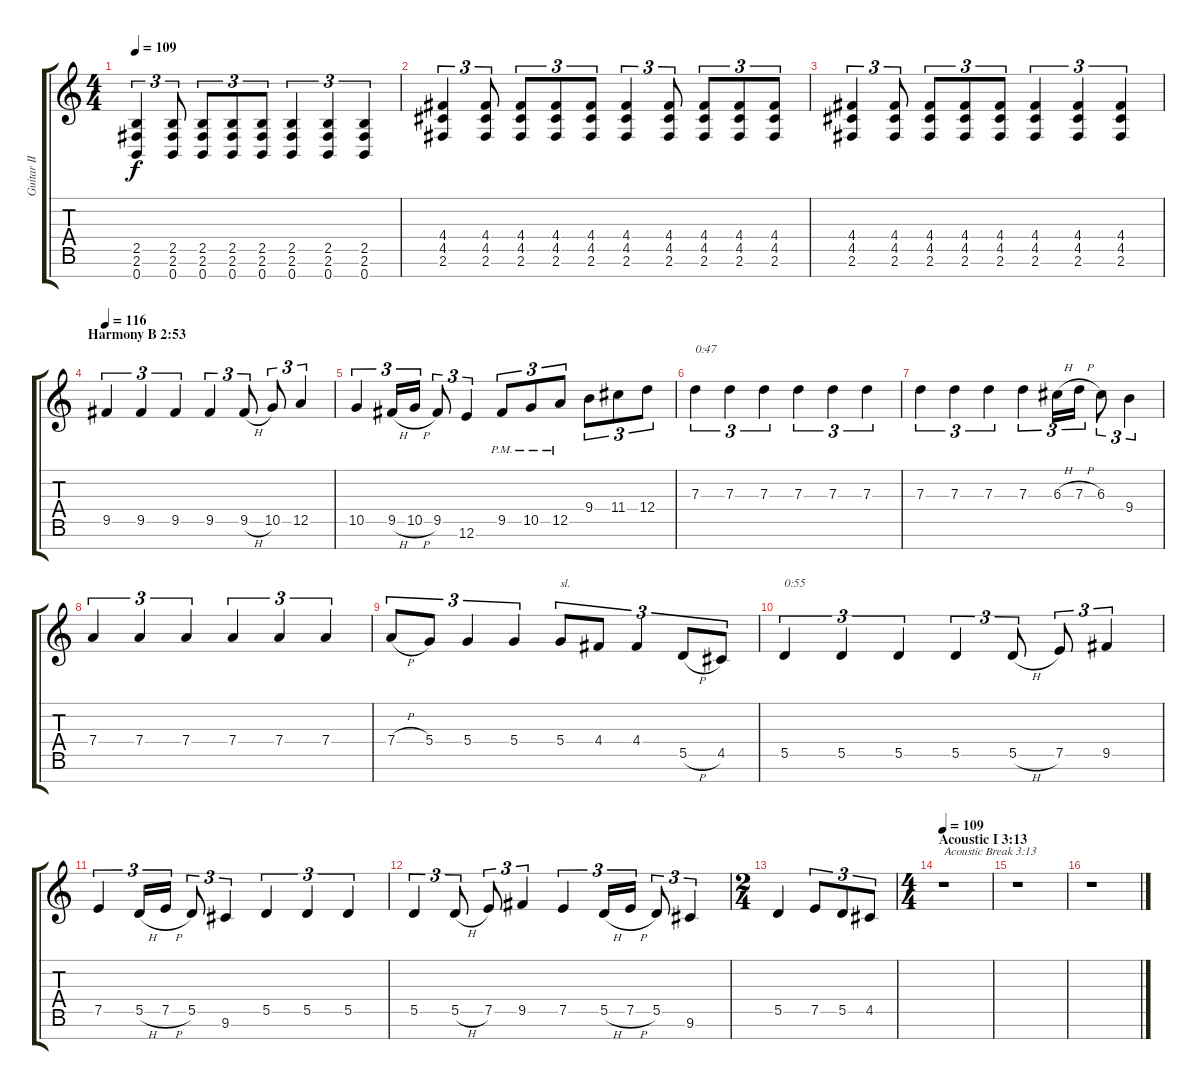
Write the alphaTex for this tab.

\track ("Guitar II" "Guitar II") {instrument distortionguitar}
\staff {score tabs}
\tuning (E4 B3 G3 D3 A2 E2 B1) {hide}
\ts (4 4)
\tempo 109
\clef g2
\ks c
(2.5 2.6 0.7).4{tu (3 2) dy f} (2.5 2.6 0.7).8{tu (3 2)} (2.5 2.6 0.7).8{tu (3 2)} (2.5 2.6 0.7).8{tu (3 2)} (2.5 2.6 0.7).8{tu (3 2)} (2.5 2.6 0.7).4{tu (3 2)} (2.5 2.6 0.7).4{tu (3 2)} (2.5 2.6 0.7).4{tu (3 2)} |
(4.4 4.5 2.6).4{tu (3 2)} (4.4 4.5 2.6).8{tu (3 2)} (4.4 4.5 2.6).8{tu (3 2)} (4.4 4.5 2.6).8{tu (3 2)} (4.4 4.5 2.6).8{tu (3 2)} (4.4 4.5 2.6).4{tu (3 2)} (4.4 4.5 2.6).8{tu (3 2)} (4.4 4.5 2.6).8{tu (3 2)} (4.4 4.5 2.6).8{tu (3 2)} (4.4 4.5 2.6).8{tu (3 2)} |
(4.4 4.5 2.6).4{tu (3 2)} (4.4 4.5 2.6).8{tu (3 2)} (4.4 4.5 2.6).8{tu (3 2)} (4.4 4.5 2.6).8{tu (3 2)} (4.4 4.5 2.6).8{tu (3 2)} (4.4 4.5 2.6).4{tu (3 2)} (4.4 4.5 2.6).4{tu (3 2)} (4.4 4.5 2.6).4{tu (3 2)} |
\section ("" "Harmony B 2:53")
\tempo 116
9.5.4{tu (3 2)} 9.5.4{tu (3 2)} 9.5.4{tu (3 2)} 9.5.4{tu (3 2)} 9.5{h}.8{tu (3 2)} 10.5.8{tu (3 2)} 12.5.4{tu (3 2)} |
10.5.4{tu (3 2)} 9.5{h}.16{tu (3 2)} 10.5{h}.16{tu (3 2)} 9.5.8{tu (3 2)} 12.6.4{tu (3 2)} 9.5{pm}.8{tu (3 2)} 10.5{pm}.8{tu (3 2)} 12.5{pm}.8{tu (3 2)} 9.4.8{tu (3 2)} 11.4.8{tu (3 2)} 12.4.8{tu (3 2)} |
7.3.4{tu (3 2) txt "0:47"} 7.3.4{tu (3 2)} 7.3.4{tu (3 2)} 7.3.4{tu (3 2)} 7.3.4{tu (3 2)} 7.3.4{tu (3 2)} |
7.3.4{tu (3 2)} 7.3.4{tu (3 2)} 7.3.4{tu (3 2)} 7.3.4{tu (3 2)} 6.3{h}.16{tu (3 2)} 7.3{h}.16{tu (3 2)} 6.3.8{tu (3 2)} 9.4.4{tu (3 2)} |
7.4.4{tu (3 2)} 7.4.4{tu (3 2)} 7.4.4{tu (3 2)} 7.4.4{tu (3 2)} 7.4.4{tu (3 2)} 7.4.4{tu (3 2)} |
7.4{h}.8{tu (3 2)} 5.4.8{tu (3 2)} 5.4.4{tu (3 2)} 5.4.4{tu (3 2)} 5.4.8{tu (3 2) txt "sl."} 4.4.8{tu (3 2)} 4.4.4{tu (3 2)} 5.5{h}.8{tu (3 2)} 4.5.8{tu (3 2)} |
5.5.4{tu (3 2) txt "0:55"} 5.5.4{tu (3 2)} 5.5.4{tu (3 2)} 5.5.4{tu (3 2)} 5.5{h}.8{tu (3 2)} 7.5.8{tu (3 2)} 9.5.4{tu (3 2)} |
7.5.4{tu (3 2)} 5.5{h}.16{tu (3 2)} 7.5{h}.16{tu (3 2)} 5.5.8{tu (3 2)} 9.6.4{tu (3 2)} 5.5.4{tu (3 2)} 5.5.4{tu (3 2)} 5.5.4{tu (3 2)} |
5.5.4{tu (3 2)} 5.5{h}.8{tu (3 2)} 7.5.8{tu (3 2)} 9.5.4{tu (3 2)} 7.5.4{tu (3 2)} 5.5{h}.16{tu (3 2)} 7.5{h}.16{tu (3 2)} 5.5.8{tu (3 2)} 9.6.4{tu (3 2)} |
\ts (2 4)
5.5.4 7.5.8{tu (3 2)} 5.5.8{tu (3 2)} 4.5.8{tu (3 2)} |
\ts (4 4)
\section ("" "Acoustic I 3:13")
\tempo 109
r.1{txt "Acoustic Break 3:13" volume 7 instrument acousticguitarnylon} |
r.1 |
r.1
